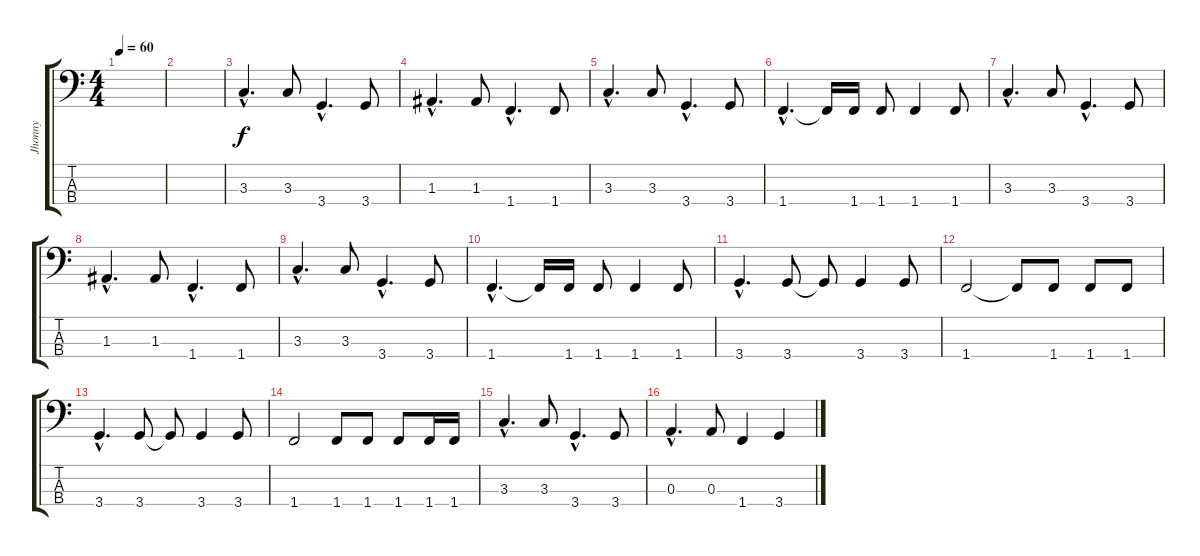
\track ("Jhonny" "Jhonny") {instrument electricbassfinger}
\staff {score tabs}
\tuning (G2 D2 A1 E1) {hide}
\ts (4 4)
\tempo 60
\clef f4
\ks c
|
|
3.3{hac}.4{d} 3.3.8 3.4{hac}.4{d} 3.4.8 |
1.3{hac}.4{d} 1.3.8 1.4{hac}.4{d} 1.4.8 |
3.3{hac}.4{d} 3.3.8 3.4{hac}.4{d} 3.4.8 |
1.4{hac}.4{d} 1.4{t}.16 1.4.16 1.4.8 1.4.4 1.4.8 |
3.3{hac}.4{d} 3.3.8 3.4{hac}.4{d} 3.4.8 |
1.3{hac}.4{d} 1.3.8 1.4{hac}.4{d} 1.4.8 |
3.3{hac}.4{d} 3.3.8 3.4{hac}.4{d} 3.4.8 |
1.4{hac}.4{d} 1.4{t}.16 1.4.16 1.4.8 1.4.4 1.4.8 |
3.4{hac}.4{d} 3.4.8 3.4{t}.8 3.4.4 3.4.8 |
1.4.2 1.4{t}.8 1.4.8 1.4.8 1.4.8 |
3.4{hac}.4{d} 3.4.8 3.4{t}.8 3.4.4 3.4.8 |
1.4.2 1.4.8 1.4.8 1.4.8 1.4.16 1.4.16 |
3.3{hac}.4{d} 3.3.8 3.4{hac}.4{d} 3.4.8 |
0.3{hac}.4{d} 0.3.8 1.4.4 3.4.4
